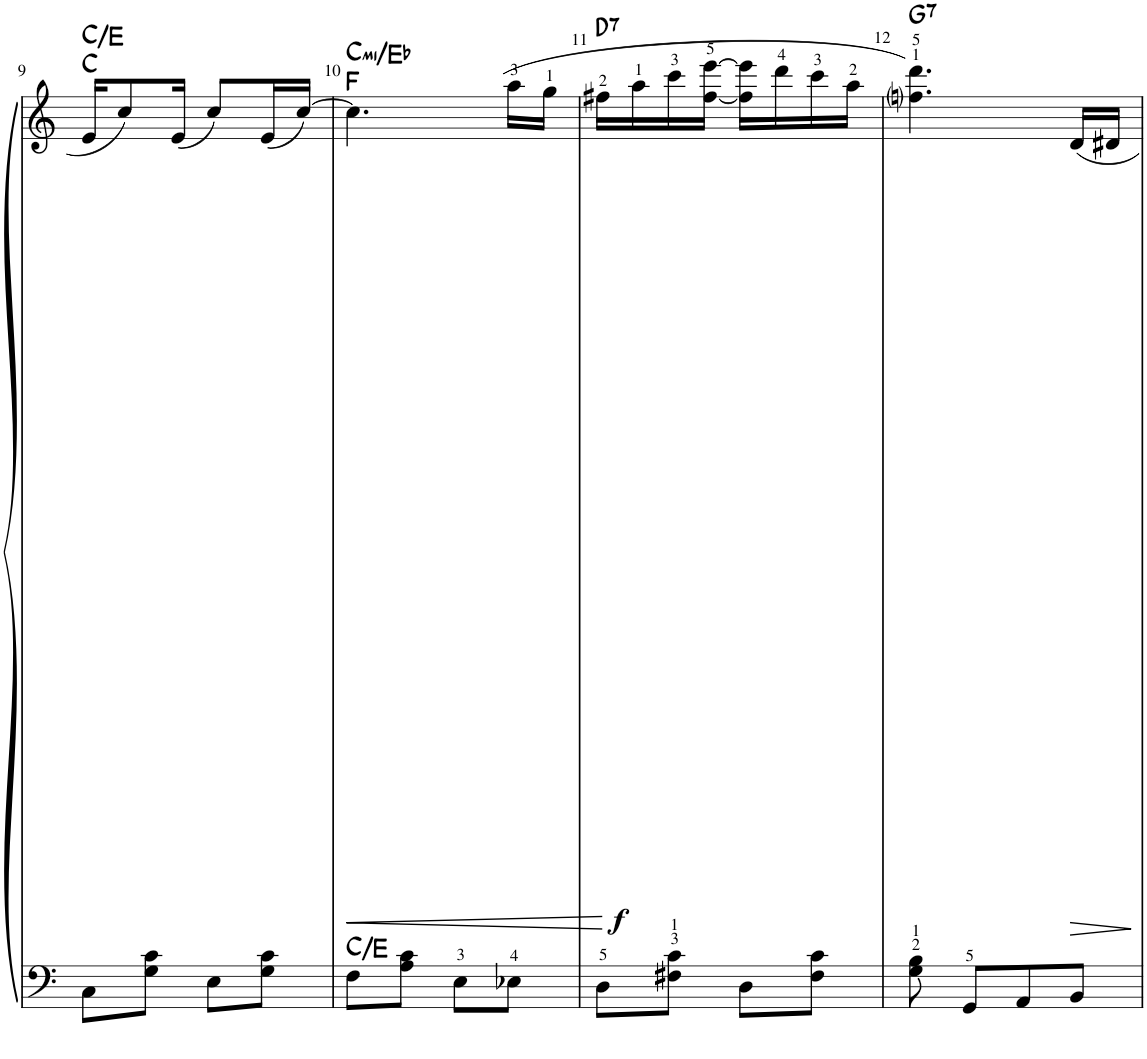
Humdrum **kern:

**kern	**kern	**dynam	**harte
*part2	*part1	*part1	*part1
*staff2	*staff1	*staff1	*
*I"Piano	*I"Piano	*	*
*I'Pno	*I'Pno	*	*
!!LO:PB:g=z
*clefF4	*clefG2	*	*
*k[]	*k[]	*	*
*M2/4	*M2/4	*	*
=9	=9	=9	=9
8C\L	16e/KL	.	C:maj C:maj/3
.	8cc/	.	.
8G\ 8c\J	.	.	.
.	(16e/Jk	.	.
8E\L	8cc/L)	.	.
8G\ 8c\J	(16e/L	.	.
.	[16cc/JJ)	.	.
=10	=10	=10	=10
!	!	!LO:HP:b	!LO:H:n=2:kt=mi
8F\L	4.cc\]	<	F:maj C:min/b3
8A\ 8c\J	.	.	.
8E\L	.	.	.
8E-X\J	(16aa\LL	.	.
.	16gg\JJ	.	.
.	.	[	.
=11	=11	=11	=11
!	!	!LO:DY:b	!LO:H:kt=7
8D\L	16ff#X\LL	f	D:7
.	16aa\	.	.
8F#X\ 8c\J	16ccc\	.	.
.	[16ff#\ [16eee\JJ	.	.
8D\L	16ff#\] 16eee\]LL	.	.
.	16ddd\	.	.
8F#\ 8c\J	16ccc\	.	.
.	16aa\JJ	.	.
=12	=12	=12	=12
!	!	!	!LO:H:kt=7
8G\ 8B\	4.ffni\ 4.ddd\)	.	G:7
8GG/L	.	.	.
8AA/	.	.	.
!	!	!LO:HP:b	!
8BB/J	16d/LL	>	.
.	16d#X/JJ	.	.
.	.	]	.
=	=	=	=
*-	*-	*-	*-
